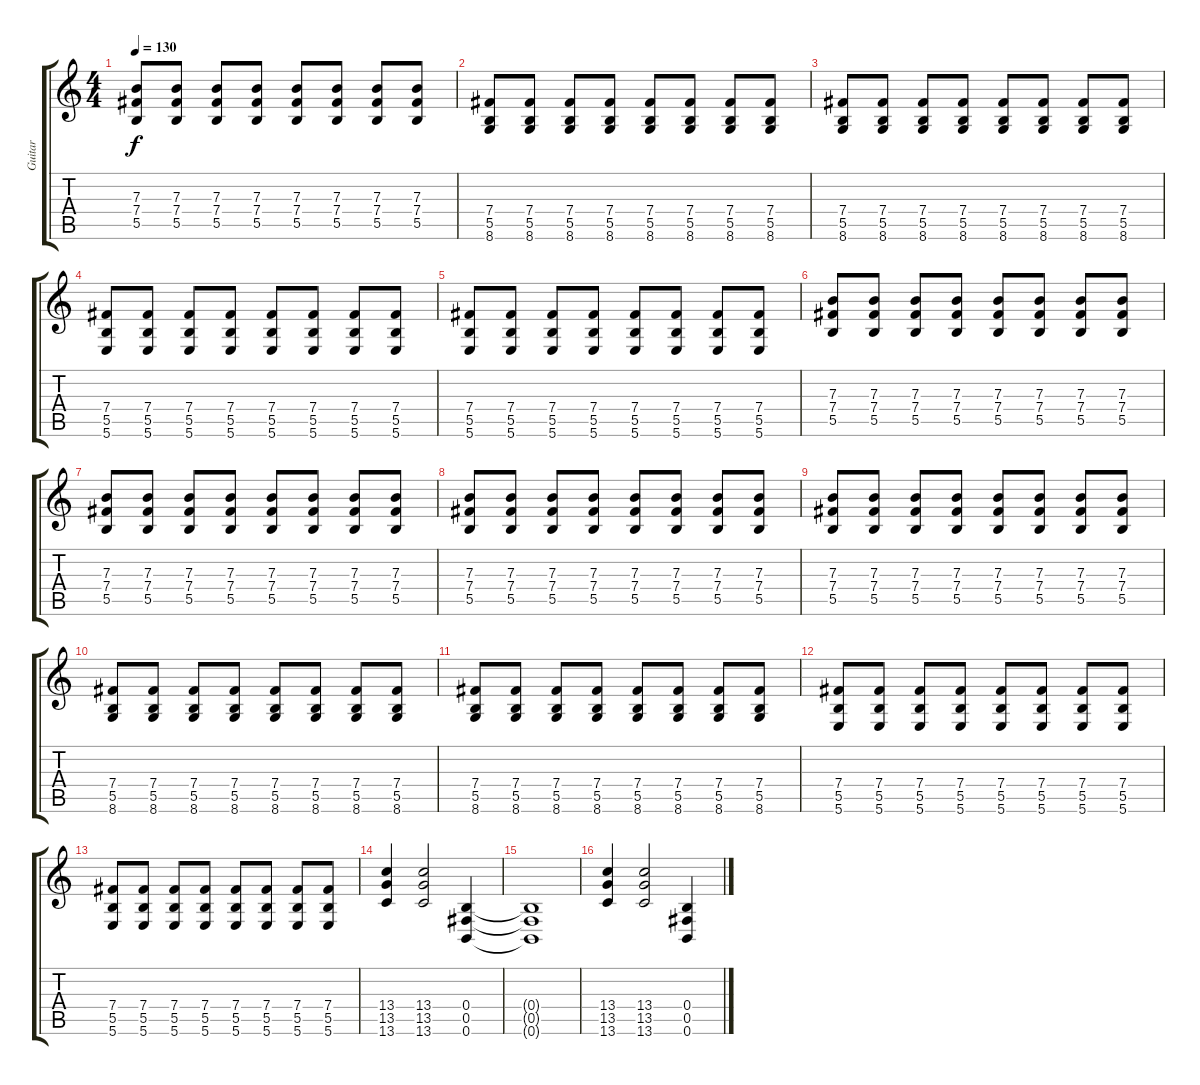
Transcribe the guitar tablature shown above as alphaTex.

\track ("Guitar" "Guitar") {instrument overdrivenguitar}
\staff {score tabs}
\tuning (Db4 Ab3 E3 B2 Gb2 B1) {hide}
\ts (4 4)
\tempo 130
\clef g2
\ks c
(7.3 7.4 5.5).8{dy f} (7.3 7.4 5.5).8 (7.3 7.4 5.5).8 (7.3 7.4 5.5).8 (7.3 7.4 5.5).8 (7.3 7.4 5.5).8 (7.3 7.4 5.5).8 (7.3 7.4 5.5).8 |
(7.4 5.5 8.6).8 (7.4 5.5 8.6).8 (7.4 5.5 8.6).8 (7.4 5.5 8.6).8 (7.4 5.5 8.6).8 (7.4 5.5 8.6).8 (7.4 5.5 8.6).8 (7.4 5.5 8.6).8 |
(7.4 5.5 8.6).8 (7.4 5.5 8.6).8 (7.4 5.5 8.6).8 (7.4 5.5 8.6).8 (7.4 5.5 8.6).8 (7.4 5.5 8.6).8 (7.4 5.5 8.6).8 (7.4 5.5 8.6).8 |
(7.4 5.5 5.6).8 (7.4 5.5 5.6).8 (7.4 5.5 5.6).8 (7.4 5.5 5.6).8 (7.4 5.5 5.6).8 (7.4 5.5 5.6).8 (7.4 5.5 5.6).8 (7.4 5.5 5.6).8 |
(7.4 5.5 5.6).8 (7.4 5.5 5.6).8 (7.4 5.5 5.6).8 (7.4 5.5 5.6).8 (7.4 5.5 5.6).8 (7.4 5.5 5.6).8 (7.4 5.5 5.6).8 (7.4 5.5 5.6).8 |
(7.3 7.4 5.5).8 (7.3 7.4 5.5).8 (7.3 7.4 5.5).8 (7.3 7.4 5.5).8 (7.3 7.4 5.5).8 (7.3 7.4 5.5).8 (7.3 7.4 5.5).8 (7.3 7.4 5.5).8 |
(7.3 7.4 5.5).8 (7.3 7.4 5.5).8 (7.3 7.4 5.5).8 (7.3 7.4 5.5).8 (7.3 7.4 5.5).8 (7.3 7.4 5.5).8 (7.3 7.4 5.5).8 (7.3 7.4 5.5).8 |
(7.3 7.4 5.5).8 (7.3 7.4 5.5).8 (7.3 7.4 5.5).8 (7.3 7.4 5.5).8 (7.3 7.4 5.5).8 (7.3 7.4 5.5).8 (7.3 7.4 5.5).8 (7.3 7.4 5.5).8 |
(7.3 7.4 5.5).8 (7.3 7.4 5.5).8 (7.3 7.4 5.5).8 (7.3 7.4 5.5).8 (7.3 7.4 5.5).8 (7.3 7.4 5.5).8 (7.3 7.4 5.5).8 (7.3 7.4 5.5).8 |
(7.4 5.5 8.6).8 (7.4 5.5 8.6).8 (7.4 5.5 8.6).8 (7.4 5.5 8.6).8 (7.4 5.5 8.6).8 (7.4 5.5 8.6).8 (7.4 5.5 8.6).8 (7.4 5.5 8.6).8 |
(7.4 5.5 8.6).8 (7.4 5.5 8.6).8 (7.4 5.5 8.6).8 (7.4 5.5 8.6).8 (7.4 5.5 8.6).8 (7.4 5.5 8.6).8 (7.4 5.5 8.6).8 (7.4 5.5 8.6).8 |
(7.4 5.5 5.6).8 (7.4 5.5 5.6).8 (7.4 5.5 5.6).8 (7.4 5.5 5.6).8 (7.4 5.5 5.6).8 (7.4 5.5 5.6).8 (7.4 5.5 5.6).8 (7.4 5.5 5.6).8 |
(7.4 5.5 5.6).8 (7.4 5.5 5.6).8 (7.4 5.5 5.6).8 (7.4 5.5 5.6).8 (7.4 5.5 5.6).8 (7.4 5.5 5.6).8 (7.4 5.5 5.6).8 (7.4 5.5 5.6).8 |
(13.4 13.5 13.6).4 (13.4 13.5 13.6).2 (0.4 0.5 0.6).4 |
(0.4{t} 0.5{t} 0.6{t}).1 |
(13.4 13.5 13.6).4 (13.4 13.5 13.6).2 (0.4 0.5 0.6).4
